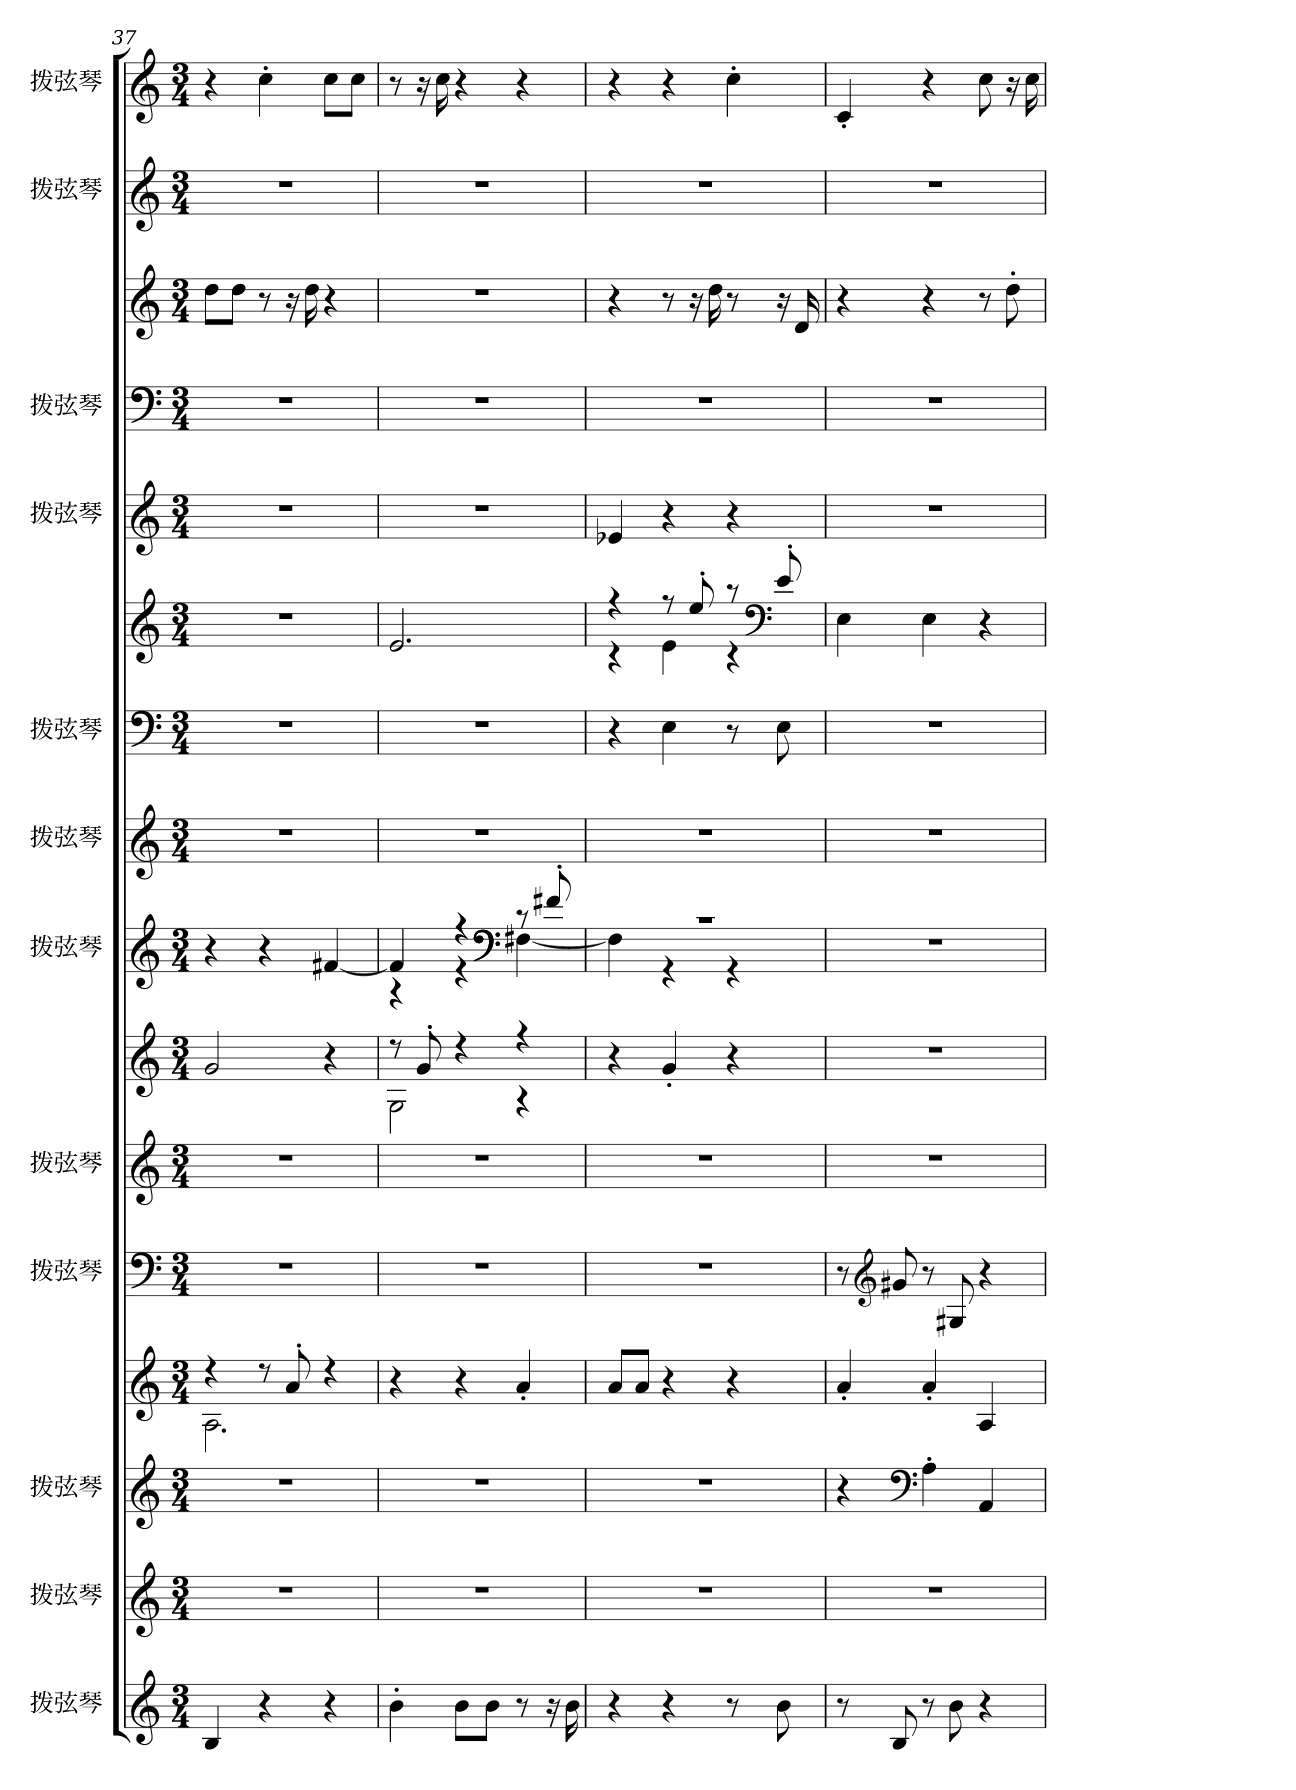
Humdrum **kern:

**kern	**kern	**kern	**kern	**kern	**kern	**kern	**kern	**kern	**kern	**kern	**kern	**kern	**kern	**kern	**kern
*part12	*part11	*part10	*part10	*part9	*part8	*part8	*part7	*part6	*part5	*part5	*part4	*part3	*part3	*part2	*part1
*staff16	*staff15	*staff14	*staff13	*staff12	*staff11	*staff10	*staff9	*staff8	*staff7	*staff6	*staff5	*staff4	*staff3	*staff2	*staff1
*I"拨弦琴	*I"拨弦琴	*I"拨弦琴	*	*I"拨弦琴	*I"拨弦琴	*	*I"拨弦琴	*I"拨弦琴	*I"拨弦琴	*	*I"拨弦琴	*I"拨弦琴	*	*I"拨弦琴	*I"拨弦琴
*clefG2	*clefG2	*clefG2	*clefG2	*clefF4	*clefG2	*clefG2	*clefG2	*clefG2	*clefF4	*clefG2	*clefG2	*clefF4	*clefG2	*clefG2	*clefG2
*k[]	*k[]	*k[]	*k[]	*k[]	*k[]	*k[]	*k[]	*k[]	*k[]	*k[]	*k[]	*k[]	*k[]	*k[]	*k[]
*M3/4	*M3/4	*M3/4	*M3/4	*M3/4	*M3/4	*M3/4	*M3/4	*M3/4	*M3/4	*M3/4	*M3/4	*M3/4	*M3/4	*M3/4	*M3/4
=37	=37	=37	=37	=37	=37	=37	=37	=37	=37	=37	=37	=37	=37	=37	=37
*	*	*	*^	*	*	*	*	*	*	*	*	*	*	*	*
4B/	2.r	2.r	4r	2.A\	2.r	2.r	2g/	4r	2.r	2.r	2.r	2.r	2.r	8dd\L	2.r	4r
.	.	.	.	.	.	.	.	.	.	.	.	.	.	8dd\J	.	.
4r	.	.	8r	.	.	.	.	4r	.	.	.	.	.	8r	.	4cc'\
.	.	.	8a'/	.	.	.	.	.	.	.	.	.	.	16r	.	.
.	.	.	.	.	.	.	.	.	.	.	.	.	.	16dd\	.	.
4r	.	.	4r	.	.	.	4r	[4f#X/	.	.	.	.	.	4r	.	8cc\L
.	.	.	.	.	.	.	.	.	.	.	.	.	.	.	.	8cc\J
*	*	*	*v	*v	*	*	*	*	*	*	*	*	*	*	*	*
!!LO:PB:g=z
=38	=38	=38	=38	=38	=38	=38	=38	=38	=38	=38	=38	=38	=38	=38	=38
*	*	*	*	*	*	*^	*^	*	*	*	*	*	*	*	*
4b'\	2.r	2.r	4r	2.r	2.r	8r	2G\	4f#/]	4r	2.r	2.r	2.e/	2.r	2.r	2.r	2.r	8r
.	.	.	.	.	.	8g'/	.	.	.	.	.	.	.	.	.	.	16r
.	.	.	.	.	.	.	.	.	.	.	.	.	.	.	.	.	16cc\
8b\L	.	.	4r	.	.	4r	.	4r	4r	.	.	.	.	.	.	.	4r
8b\J	.	.	.	.	.	.	.	.	.	.	.	.	.	.	.	.	.
*	*	*	*	*	*	*	*	*clefF4	*	*	*	*	*	*	*	*	*
8r	.	.	4a'/	.	.	4r	4r	8r	[4F#X\	.	.	.	.	.	.	.	4r
16r	.	.	.	.	.	.	.	8f#X'/	.	.	.	.	.	.	.	.	.
16b\	.	.	.	.	.	.	.	.	.	.	.	.	.	.	.	.	.
*	*	*	*	*	*	*v	*v	*	*	*	*	*	*	*	*	*	*
=39	=39	=39	=39	=39	=39	=39	=39	=39	=39	=39	=39	=39	=39	=39	=39	=39
*	*	*	*	*	*	*	*	*	*	*	*^	*	*	*	*	*
4r	2.r	2.r	8a/L	2.r	2.r	4r	2.r	4F#\]	2.r	4r	4r	4r	4e-X/	2.r	4r	2.r	4r
.	.	.	8a/J	.	.	.	.	.	.	.	.	.	.	.	.	.	.
4r	.	.	4r	.	.	4g'/	.	4r	.	4E\	8r	4e\	4r	.	8r	.	4r
.	.	.	.	.	.	.	.	.	.	.	8ee'/	.	.	.	16r	.	.
.	.	.	.	.	.	.	.	.	.	.	.	.	.	.	16dd\	.	.
8r	.	.	4r	.	.	4r	.	4r	.	8r	8r	4r	4r	.	8r	.	4cc'\
*	*	*	*	*	*	*	*	*	*	*	*clefF4	*	*	*	*	*	*
8b\	.	.	.	.	.	.	.	.	.	8E\	8e'/	.	.	.	16r	.	.
.	.	.	.	.	.	.	.	.	.	.	.	.	.	.	16d/	.	.
*	*	*	*	*	*	*	*v	*v	*	*	*v	*v	*	*	*	*	*
=40	=40	=40	=40	=40	=40	=40	=40	=40	=40	=40	=40	=40	=40	=40	=40
8r	2.r	4r	4a'/	8r	2.r	2.r	2.r	2.r	2.r	4E\	2.r	2.r	4r	2.r	4c'/
*	*	*	*	*clefG2	*	*	*	*	*	*	*	*	*	*	*
8B/	.	.	.	8g#X/	.	.	.	.	.	.	.	.	.	.	.
*	*	*clefF4	*	*	*	*	*	*	*	*	*	*	*	*	*
8r	.	4A'\	4a'/	8r	.	.	.	.	.	4E\	.	.	4r	.	4r
8b\	.	.	.	8G#X/	.	.	.	.	.	.	.	.	.	.	.
4r	.	4AA/	4A/	4r	.	.	.	.	.	4r	.	.	8r	.	8cc\
.	.	.	.	.	.	.	.	.	.	.	.	.	8dd'\	.	16r
.	.	.	.	.	.	.	.	.	.	.	.	.	.	.	16cc\
=	=	=	=	=	=	=	=	=	=	=	=	=	=	=	=
*-	*-	*-	*-	*-	*-	*-	*-	*-	*-	*-	*-	*-	*-	*-	*-
